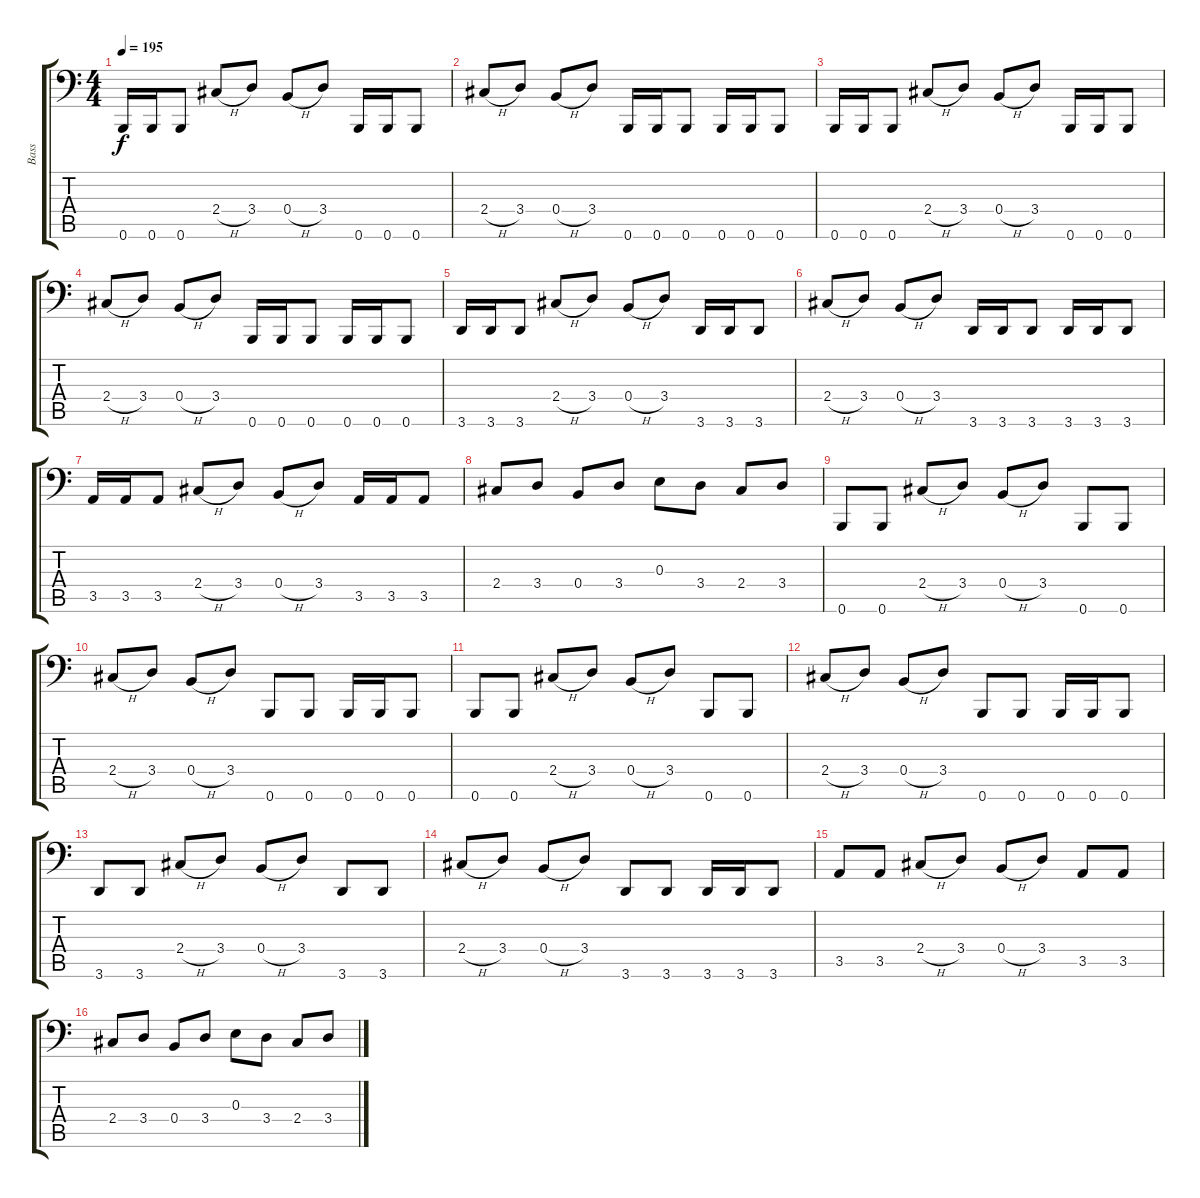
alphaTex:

\track ("Bass" "Bass") {instrument electricbassfinger}
\staff {score tabs}
\tuning (C3 G2 E2 B1 Gb1 B0) {hide}
\ts (4 4)
\tempo 195
\clef f4
\ks c
0.6.16{dy f} 0.6.16 0.6.8 2.4{h}.8 3.4.8 0.4{h}.8 3.4.8 0.6.16 0.6.16 0.6.8 |
2.4{h}.8 3.4.8 0.4{h}.8 3.4.8 0.6.16 0.6.16 0.6.8 0.6.16 0.6.16 0.6.8 |
0.6.16 0.6.16 0.6.8 2.4{h}.8 3.4.8 0.4{h}.8 3.4.8 0.6.16 0.6.16 0.6.8 |
2.4{h}.8 3.4.8 0.4{h}.8 3.4.8 0.6.16 0.6.16 0.6.8 0.6.16 0.6.16 0.6.8 |
3.6.16 3.6.16 3.6.8 2.4{h}.8 3.4.8 0.4{h}.8 3.4.8 3.6.16 3.6.16 3.6.8 |
2.4{h}.8 3.4.8 0.4{h}.8 3.4.8 3.6.16 3.6.16 3.6.8 3.6.16 3.6.16 3.6.8 |
3.5.16 3.5.16 3.5.8 2.4{h}.8 3.4.8 0.4{h}.8 3.4.8 3.5.16 3.5.16 3.5.8 |
2.4.8 3.4.8 0.4.8 3.4.8 0.3.8 3.4.8 2.4.8 3.4.8 |
0.6.8 0.6.8 2.4{h}.8 3.4.8 0.4{h}.8 3.4.8 0.6.8 0.6.8 |
2.4{h}.8 3.4.8 0.4{h}.8 3.4.8 0.6.8 0.6.8 0.6.16 0.6.16 0.6.8 |
0.6.8 0.6.8 2.4{h}.8 3.4.8 0.4{h}.8 3.4.8 0.6.8 0.6.8 |
2.4{h}.8 3.4.8 0.4{h}.8 3.4.8 0.6.8 0.6.8 0.6.16 0.6.16 0.6.8 |
3.6.8 3.6.8 2.4{h}.8 3.4.8 0.4{h}.8 3.4.8 3.6.8 3.6.8 |
2.4{h}.8 3.4.8 0.4{h}.8 3.4.8 3.6.8 3.6.8 3.6.16 3.6.16 3.6.8 |
3.5.8 3.5.8 2.4{h}.8 3.4.8 0.4{h}.8 3.4.8 3.5.8 3.5.8 |
2.4.8 3.4.8 0.4.8 3.4.8 0.3.8 3.4.8 2.4.8 3.4.8
